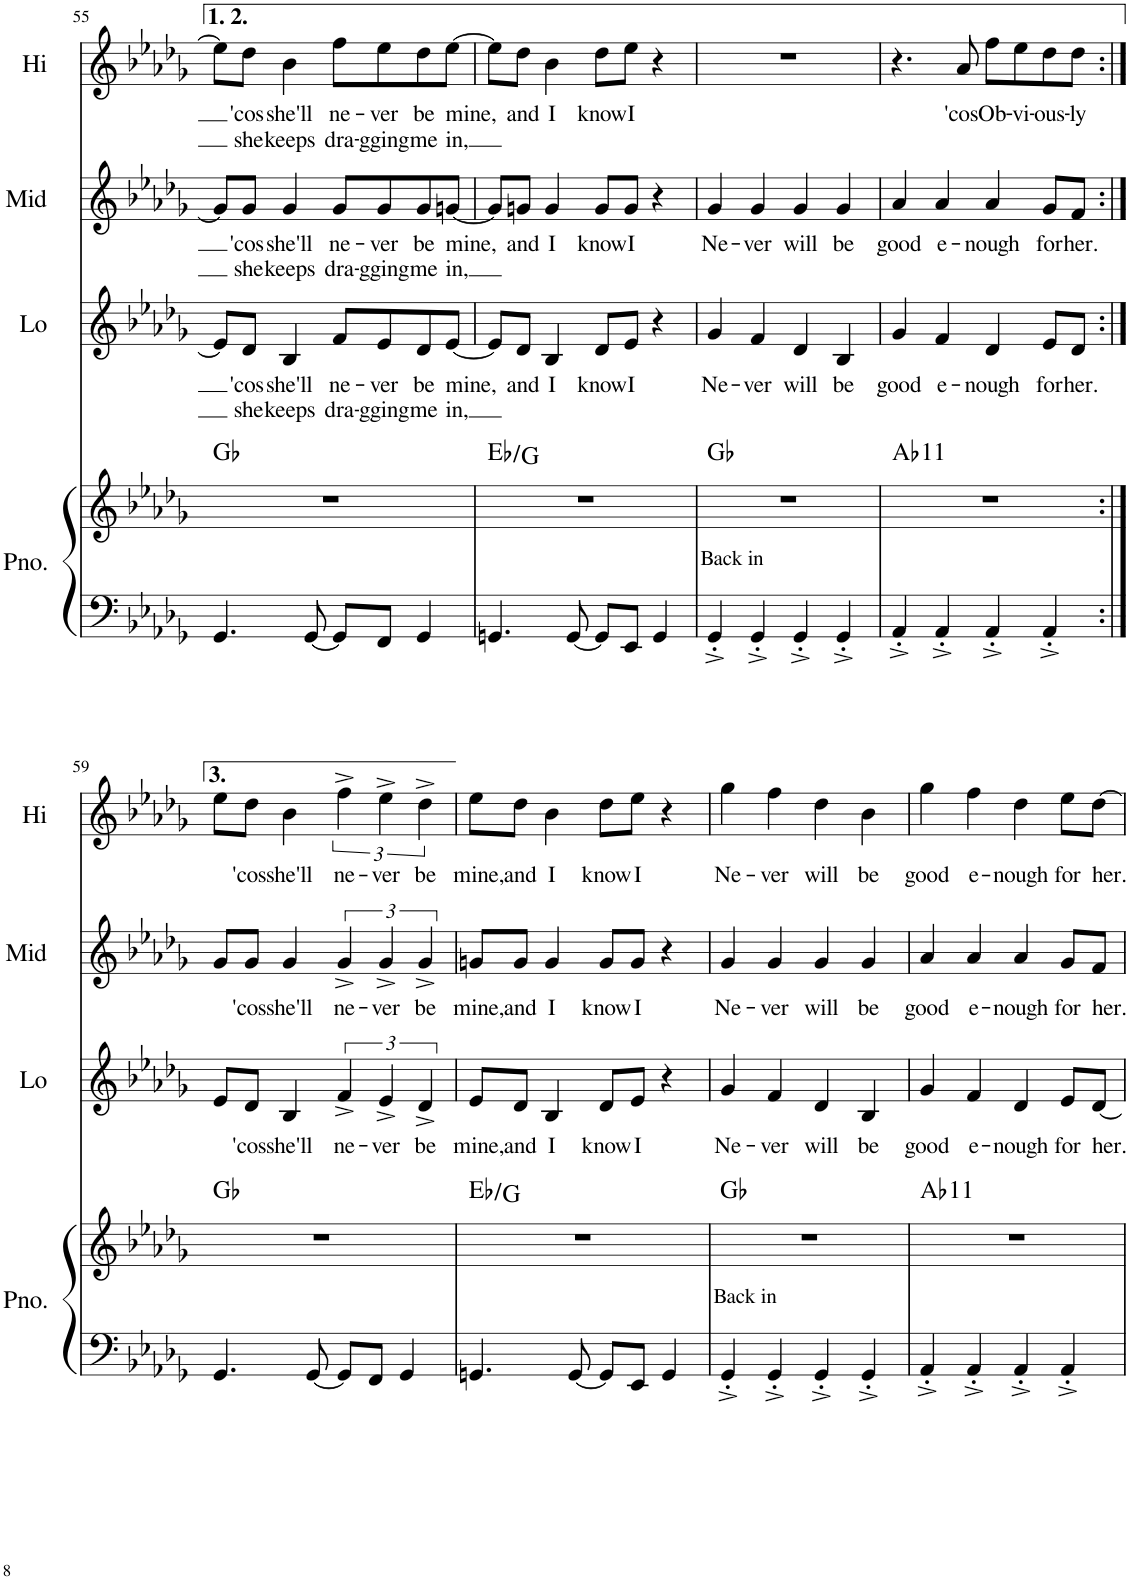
**kern	**kern	**text	**text	**kern	**text	**text	**kern	**text	**text
*part4	*part3	*part3	*part3	*part2	*part2	*part2	*part1	*part1	*part1
*staff4	*staff3	*staff3	*staff3	*staff2	*staff2	*staff2	*staff1	*staff1	*staff1
*I"Piano	*I"Low voices	*	*	*I"Middle voices	*	*	*I"High voices	*	*
*I'Pno.	*I'Lo	*	*	*I'Mid	*	*	*I'Hi	*	*
!!LO:PB:g=z
*clefF4	*clefG2	*	*	*clefG2	*	*	*clefG2	*	*
*k[b-e-a-d-g-]	*k[b-e-a-d-g-]	*	*	*k[b-e-a-d-g-]	*	*	*k[b-e-a-d-g-]	*	*
*M4/4	*M4/4	*	*	*M4/4	*	*	*M4/4	*	*
=55	=55	=55	=55	=55	=55	=55	=55	=55	=55
4.GG-/	8e-/L]	.	.	8g-/L]	.	.	8ee-\L]	.	.
!	!	!LO:LY:b	!LO:LY:b	!	!LO:LY:b	!LO:LY:b	!	!LO:LY:b	!LO:LY:b
.	8d-/J	'cos	she	8g-/J	'cos	she	8dd-\J	'cos	she
!	!	!LO:LY:b	!LO:LY:b	!	!LO:LY:b	!LO:LY:b	!	!LO:LY:b	!LO:LY:b
.	4B-/	she'll	keeps	4g-/	she'll	keeps	4b-\	she'll	keeps
[8GG-/	.	.	.	.	.	.	.	.	.
!	!	!LO:LY:b	!LO:LY:b	!	!LO:LY:b	!LO:LY:b	!	!LO:LY:b	!LO:LY:b
8GG-/L]	8f/L	ne-	dra-	8g-/L	ne-	dra-	8ff\L	ne-	dra-
!	!	!LO:LY:b	!LO:LY:b	!	!LO:LY:b	!LO:LY:b	!	!LO:LY:b	!LO:LY:b
8FF/J	8e-/	-ver	-gging	8g-/	-ver	-gging	8ee-\	-ver	-gging
!	!	!LO:LY:b	!LO:LY:b	!	!LO:LY:b	!LO:LY:b	!	!LO:LY:b	!LO:LY:b
4GG-/	8d-/	be	me	8g-/	be	me	8dd-\	be	me
!	!	!LO:LY:b	!LO:LY:b	!	!LO:LY:b	!LO:LY:b	!	!LO:LY:b	!LO:LY:b
.	[8e-/J	mine,	in,	[8gn/J	mine,	in,	[8ee-\J	mine,	in,
=56	=56	=56	=56	=56	=56	=56	=56	=56	=56
4.GGn/	8e-/L]	.	.	8g/L]	.	.	8ee-\L]	.	.
!	!	!LO:LY:b	!	!	!LO:LY:b	!	!	!LO:LY:b	!
.	8d-/J	and	.	8gn/J	and	.	8dd-\J	and	.
!	!	!LO:LY:b	!	!	!LO:LY:b	!	!	!LO:LY:b	!
.	4B-/	I	.	4g/	I	.	4b-\	I	.
[8GG/	.	.	.	.	.	.	.	.	.
!	!	!LO:LY:b	!	!	!LO:LY:b	!	!	!LO:LY:b	!
8GG/L]	8d-/L	know	.	8g/L	know	.	8dd-\L	know	.
!	!	!LO:LY:b	!	!	!LO:LY:b	!	!	!LO:LY:b	!
8EE-/J	8e-/J	I	.	8g/J	I	.	8ee-\J	I	.
4GG/	4r	.	.	4r	.	.	4r	.	.
=57	=57	=57	=57	=57	=57	=57	=57	=57	=57
!	!	!LO:LY:b	!	!	!LO:LY:b	!	!	!	!
4GG-'^/	4g-/	Ne-	.	4g-/	Ne-	.	1r	.	.
!	!	!LO:LY:b	!	!	!LO:LY:b	!	!	!	!
4GG-'^/	4f/	-ver	.	4g-/	-ver	.	.	.	.
!	!	!LO:LY:b	!	!	!LO:LY:b	!	!	!	!
4GG-'^/	4d-/	will	.	4g-/	will	.	.	.	.
!	!	!LO:LY:b	!	!	!LO:LY:b	!	!	!	!
4GG-'^/	4B-/	be	.	4g-/	be	.	.	.	.
=58	=58	=58	=58	=58	=58	=58	=58	=58	=58
!	!	!LO:LY:b	!	!	!LO:LY:b	!	!	!	!
4AA-'^/	4g-/	good	.	4a-/	good	.	4.r	.	.
!	!	!LO:LY:b	!	!	!LO:LY:b	!	!	!	!
4AA-'^/	4f/	e-	.	4a-/	e-	.	.	.	.
!	!	!	!	!	!	!	!	!LO:LY:b	!
.	.	.	.	.	.	.	8a-/	'cos	.
!	!	!LO:LY:b	!	!	!LO:LY:b	!	!	!LO:LY:b	!
4AA-'^/	4d-/	-nough	.	4a-/	-nough	.	8ff\L	Ob-	.
!	!	!	!	!	!	!	!	!LO:LY:b	!
.	.	.	.	.	.	.	8ee-\	-vi-	.
!	!	!LO:LY:b	!	!	!LO:LY:b	!	!	!LO:LY:b	!
4AA-'^/	8e-/L	for	.	8g-/L	for	.	8dd-\	-ous-	.
!	!	!LO:LY:b	!	!	!LO:LY:b	!	!	!LO:LY:b	!
.	8d-/J	her.	.	8f/J	her.	.	8dd-\J	-ly	.
!!LO:LB:g=z
=59:|!	=59:|!	=59:|!	=59:|!	=59:|!	=59:|!	=59:|!	=59:|!	=59:|!	=59:|!
4.GG-/	8e-/L	.	.	8g-/L	.	.	8ee-\L	.	.
!	!	!LO:LY:b	!	!	!LO:LY:b	!	!	!LO:LY:b	!
.	8d-/J	'cos	.	8g-/J	'cos	.	8dd-\J	'cos	.
!	!	!LO:LY:b	!	!	!LO:LY:b	!	!	!LO:LY:b	!
.	4B-/	she'll	.	4g-/	she'll	.	4b-\	she'll	.
[8GG-/	.	.	.	.	.	.	.	.	.
!	!	!LO:LY:b	!	!	!LO:LY:b	!	!	!LO:LY:b	!
8GG-/L]	6f^/	ne-	.	6g-^/	ne-	.	6ff^\	ne-	.
8FF/J	.	.	.	.	.	.	.	.	.
!	!	!LO:LY:b	!	!	!LO:LY:b	!	!	!LO:LY:b	!
.	6e-^/	-ver	.	6g-^/	-ver	.	6ee-^\	-ver	.
4GG-/	.	.	.	.	.	.	.	.	.
!	!	!LO:LY:b	!	!	!LO:LY:b	!	!	!LO:LY:b	!
.	6d-^/	be	.	6g-^/	be	.	6dd-^\	be	.
=60	=60	=60	=60	=60	=60	=60	=60	=60	=60
!	!	!LO:LY:b	!	!	!LO:LY:b	!	!	!LO:LY:b	!
4.GGn/	8e-/L	mine,	.	8gn/L	mine,	.	8ee-\L	mine,	.
!	!	!LO:LY:b	!	!	!LO:LY:b	!	!	!LO:LY:b	!
.	8d-/J	and	.	8g/J	and	.	8dd-\J	and	.
!	!	!LO:LY:b	!	!	!LO:LY:b	!	!	!LO:LY:b	!
.	4B-/	I	.	4g/	I	.	4b-\	I	.
[8GG/	.	.	.	.	.	.	.	.	.
!	!	!LO:LY:b	!	!	!LO:LY:b	!	!	!LO:LY:b	!
8GG/L]	8d-/L	know	.	8g/L	know	.	8dd-\L	know	.
!	!	!LO:LY:b	!	!	!LO:LY:b	!	!	!LO:LY:b	!
8EE-/J	8e-/J	I	.	8g/J	I	.	8ee-\J	I	.
4GG/	4r	.	.	4r	.	.	4r	.	.
=61	=61	=61	=61	=61	=61	=61	=61	=61	=61
!	!	!LO:LY:b	!	!	!LO:LY:b	!	!	!LO:LY:b	!
4GG-'^/	4g-/	Ne-	.	4g-/	Ne-	.	4gg-\	Ne-	.
!	!	!LO:LY:b	!	!	!LO:LY:b	!	!	!LO:LY:b	!
4GG-'^/	4f/	-ver	.	4g-/	-ver	.	4ff\	-ver	.
!	!	!LO:LY:b	!	!	!LO:LY:b	!	!	!LO:LY:b	!
4GG-'^/	4d-/	will	.	4g-/	will	.	4dd-\	will	.
!	!	!LO:LY:b	!	!	!LO:LY:b	!	!	!LO:LY:b	!
4GG-'^/	4B-/	be	.	4g-/	be	.	4b-\	be	.
=62	=62	=62	=62	=62	=62	=62	=62	=62	=62
!	!	!LO:LY:b	!	!	!LO:LY:b	!	!	!LO:LY:b	!
4AA-'^/	4g-/	good	.	4a-/	good	.	4gg-\	good	.
!	!	!LO:LY:b	!	!	!LO:LY:b	!	!	!LO:LY:b	!
4AA-'^/	4f/	e-	.	4a-/	e-	.	4ff\	e-	.
!	!	!LO:LY:b	!	!	!LO:LY:b	!	!	!LO:LY:b	!
4AA-'^/	4d-/	-nough	.	4a-/	-nough	.	4dd-\	-nough	.
!	!	!LO:LY:b	!	!	!LO:LY:b	!	!	!LO:LY:b	!
4AA-'^/	8e-/L	for	.	8g-/L	for	.	8ee-\L	for	.
!	!	!LO:LY:b	!	!	!LO:LY:b	!	!	!LO:LY:b	!
.	[8d-/J	her.	.	8f/J	her.	.	[8dd-\J	her.	.
=	=	=	=	=	=	=	=	=	=
*-	*-	*-	*-	*-	*-	*-	*-	*-	*-
